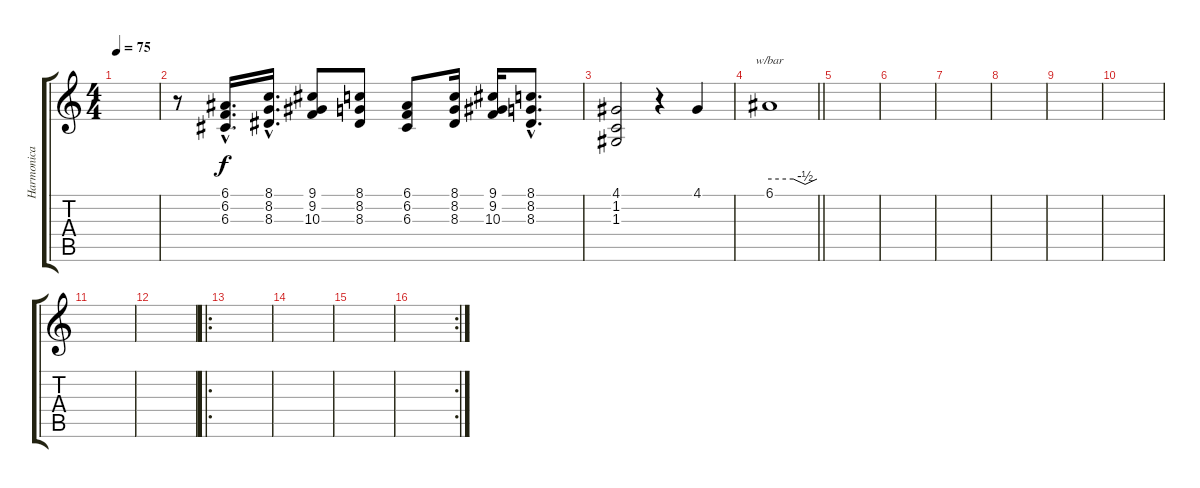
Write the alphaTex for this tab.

\track ("Harmonica" "Harmonica") {instrument englishhorn}
\staff {score tabs}
\tuning (E4 B3 G3 D3 A2 E2) {hide}
\ts (4 4)
\tempo 75
\clef g2
\ks c
|
r.8 (6.1{hac} 6.2{hac} 6.3{hac}).16{d} (8.1{hac} 8.2{hac} 8.3{hac}).16{d} (9.1 9.2 10.3).8 (8.1 8.2 8.3).8 (6.1 6.2 6.3).8 (8.1 8.2 8.3).16 (9.1 9.2 10.3).16 (8.1{hac} 8.2{hac} 8.3{hac}).8{d} |
(4.1 1.2 1.3).2 r.4 4.1.4 |
\barLineRight lightlight
6.1.1{tbe (custom default 0 0 30 0 45 -2 60 0)} |
|
|
|
|
|
|
|
|
\ro
|
|
|
\rc 2
